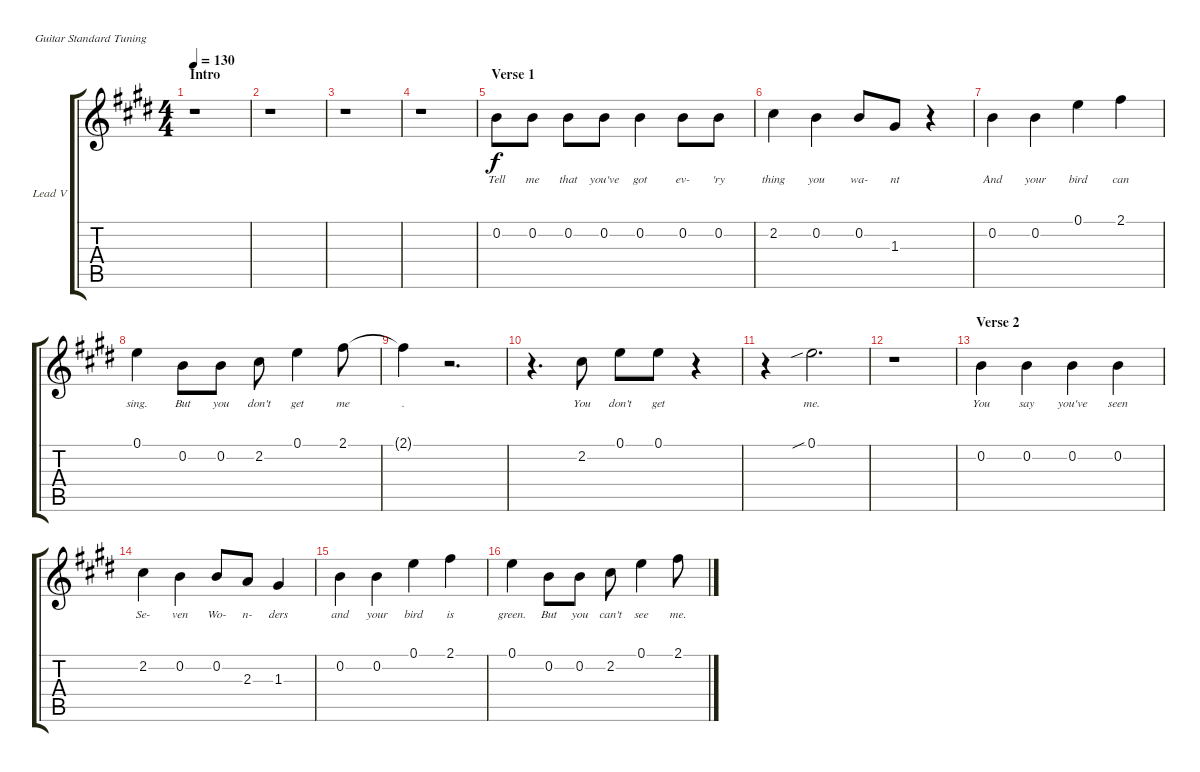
\defaultSystemsLayout 4
\bracketExtendMode groupsimilarinstruments
\firstSystemTrackNameOrientation horizontal
\otherSystemsTrackNameOrientation horizontal
\chordDiagramsInScore
\track ("Lead Vocal" "Lead V") {instrument electricguitarclean}
\staff {score tabs}
\tuning (E4 B3 G3 D3 A2 E2)
\ts (4 4)
\section ("" "Intro")
\tempo 130
\clef g2
\scale
0.424528
\ks e
r.1{dy f instrument electricguitarclean} |
\scale
0.191824 r.1 |
\scale
0.191824 r.1 |
\scale
0.191824 r.1 |
\section ("" "Verse 1")
\scale
0.273224 0.2.8{lyrics (0 "Tell") lyrics (1 "") lyrics (2 "") lyrics (3 "") lyrics (4 "")} 0.2.8{lyrics (0 "me") lyrics (1 "") lyrics (2 "") lyrics (3 "") lyrics (4 "")} 0.2.8{lyrics (0 "that") lyrics (1 "") lyrics (2 "") lyrics (3 "") lyrics (4 "")} 0.2.8{lyrics (0 "you've") lyrics (1 "") lyrics (2 "") lyrics (3 "") lyrics (4 "")} 0.2.4{lyrics (0 "got") lyrics (1 "") lyrics (2 "") lyrics (3 "") lyrics (4 "")} 0.2.8{lyrics (0 "ev-") lyrics (1 "") lyrics (2 "") lyrics (3 "") lyrics (4 "")} 0.2.8{lyrics (0 "'ry") lyrics (1 "") lyrics (2 "") lyrics (3 "") lyrics (4 "")} |
\scale
0.253188 2.2.4{lyrics (0 "thing") lyrics (1 "") lyrics (2 "") lyrics (3 "") lyrics (4 "")} 0.2.4{lyrics (0 "you") lyrics (1 "") lyrics (2 "") lyrics (3 "") lyrics (4 "")} 0.2.8{lyrics (0 "wa-") lyrics (1 "") lyrics (2 "") lyrics (3 "") lyrics (4 "")} 1.3.8{lyrics (0 "nt") lyrics (1 "") lyrics (2 "") lyrics (3 "") lyrics (4 "")} r.4 |
\scale
0.218579 0.2.4{lyrics (0 "And") lyrics (1 "") lyrics (2 "") lyrics (3 "") lyrics (4 "")} 0.2.4{lyrics (0 "your") lyrics (1 "") lyrics (2 "") lyrics (3 "") lyrics (4 "")} 0.1.4{lyrics (0 "bird") lyrics (1 "") lyrics (2 "") lyrics (3 "") lyrics (4 "")} 2.1.4{lyrics (0 "can") lyrics (1 "") lyrics (2 "") lyrics (3 "") lyrics (4 "")} |
\scale
0.255009 0.1.4{lyrics (0 "sing.") lyrics (1 "") lyrics (2 "") lyrics (3 "") lyrics (4 "")} 0.2.8{lyrics (0 "But") lyrics (1 "") lyrics (2 "") lyrics (3 "") lyrics (4 "")} 0.2.8{lyrics (0 "you") lyrics (1 "") lyrics (2 "") lyrics (3 "") lyrics (4 "")} 2.2.8{lyrics (0 "don't") lyrics (1 "") lyrics (2 "") lyrics (3 "") lyrics (4 "")} 0.1.4{lyrics (0 "get") lyrics (1 "") lyrics (2 "") lyrics (3 "") lyrics (4 "")} 2.1.8{lyrics (0 "me") lyrics (1 "") lyrics (2 "") lyrics (3 "") lyrics (4 "")} |
\scale
0.241848 2.1{t}.4{lyrics (0 ".") lyrics (1 "") lyrics (2 "") lyrics (3 "") lyrics (4 "")} r.2{d} |
\scale
0.350543 r.4{d} 2.2.8{lyrics (0 "You") lyrics (1 "") lyrics (2 "") lyrics (3 "") lyrics (4 "")} 0.1.8{lyrics (0 "don't") lyrics (1 "") lyrics (2 "") lyrics (3 "") lyrics (4 "")} 0.1.8{lyrics (0 "get") lyrics (1 "") lyrics (2 "") lyrics (3 "") lyrics (4 "")} r.4 |
\scale
0.241848 r.4 0.1{sib}.2{d lyrics (0 "me.") lyrics (1 "") lyrics (2 "") lyrics (3 "") lyrics (4 "")} |
\scale
0.165761 r.1 |
\section ("" "Verse 2")
\scale
0.231214 0.2.4{lyrics (0 "You") lyrics (1 "") lyrics (2 "") lyrics (3 "") lyrics (4 "")} 0.2.4{lyrics (0 "say") lyrics (1 "") lyrics (2 "") lyrics (3 "") lyrics (4 "")} 0.2.4{lyrics (0 "you've") lyrics (1 "") lyrics (2 "") lyrics (3 "") lyrics (4 "")} 0.2.4{lyrics (0 "seen") lyrics (1 "") lyrics (2 "") lyrics (3 "") lyrics (4 "")} |
\scale
0.267823 2.2.4{lyrics (0 "Se-") lyrics (1 "") lyrics (2 "") lyrics (3 "") lyrics (4 "")} 0.2.4{lyrics (0 "ven") lyrics (1 "") lyrics (2 "") lyrics (3 "") lyrics (4 "")} 0.2.8{lyrics (0 "Wo-") lyrics (1 "") lyrics (2 "") lyrics (3 "") lyrics (4 "")} 2.3.8{lyrics (0 "n-") lyrics (1 "") lyrics (2 "") lyrics (3 "") lyrics (4 "")} 1.3.4{lyrics (0 "ders") lyrics (1 "") lyrics (2 "") lyrics (3 "") lyrics (4 "")} |
\scale
0.231214 0.2.4{lyrics (0 "and") lyrics (1 "") lyrics (2 "") lyrics (3 "") lyrics (4 "")} 0.2.4{lyrics (0 "your") lyrics (1 "") lyrics (2 "") lyrics (3 "") lyrics (4 "")} 0.1.4{lyrics (0 "bird") lyrics (1 "") lyrics (2 "") lyrics (3 "") lyrics (4 "")} 2.1.4{lyrics (0 "is") lyrics (1 "") lyrics (2 "") lyrics (3 "") lyrics (4 "")} |
\scale
0.26975 0.1.4{lyrics (0 "green.") lyrics (1 "") lyrics (2 "") lyrics (3 "") lyrics (4 "")} 0.2.8{lyrics (0 "But") lyrics (1 "") lyrics (2 "") lyrics (3 "") lyrics (4 "")} 0.2.8{lyrics (0 "you") lyrics (1 "") lyrics (2 "") lyrics (3 "") lyrics (4 "")} 2.2.8{lyrics (0 "can't") lyrics (1 "") lyrics (2 "") lyrics (3 "") lyrics (4 "")} 0.1.4{lyrics (0 "see") lyrics (1 "") lyrics (2 "") lyrics (3 "") lyrics (4 "")} 2.1.8{lyrics (0 "me.") lyrics (1 "") lyrics (2 "") lyrics (3 "") lyrics (4 "")}
